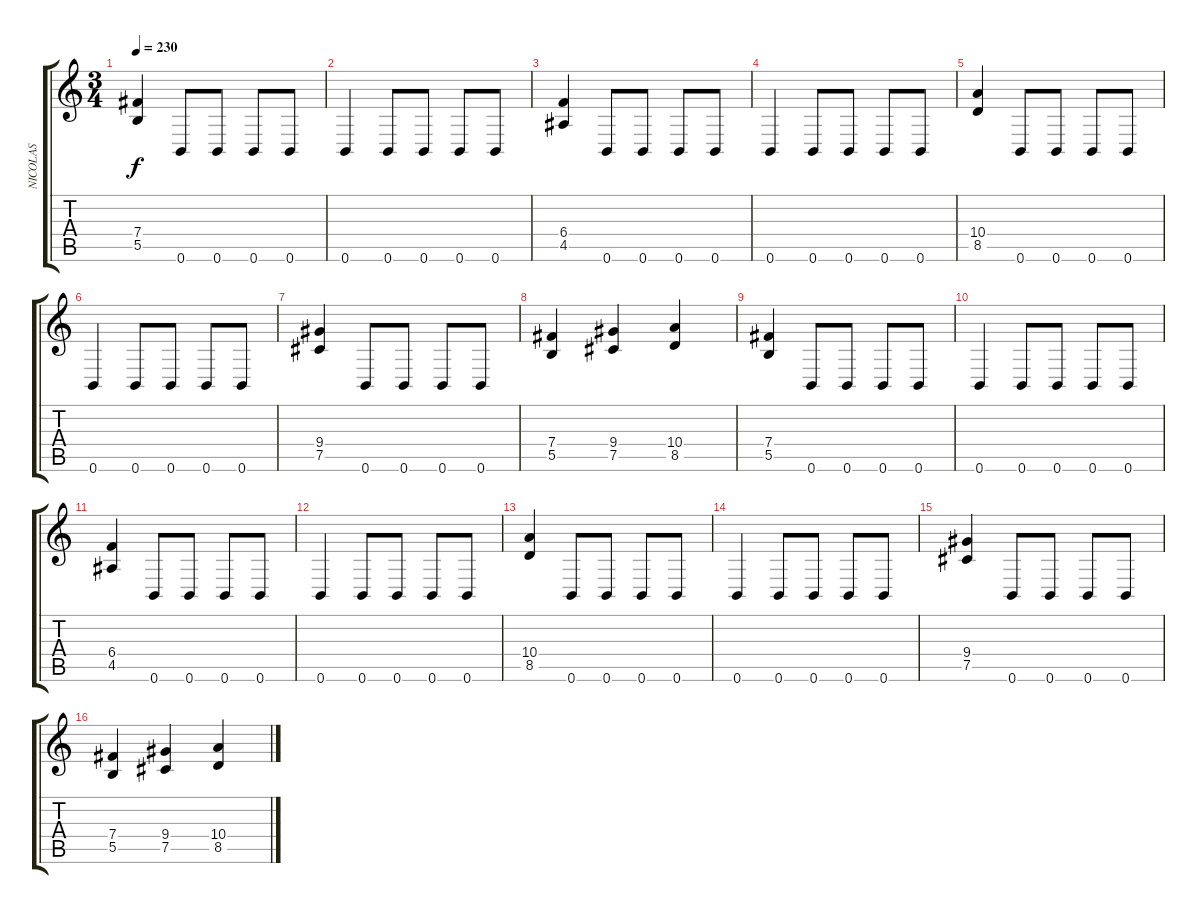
\track ("NICOLAS" "NICOLAS") {instrument overdrivenguitar}
\staff {score tabs}
\tuning (Db4 Ab3 E3 B2 Gb2 B1) {hide}
\ts (3 4)
\tempo 230
\clef g2
\ks c
(7.4 5.5).4{dy f} 0.6.8 0.6.8 0.6.8 0.6.8 |
0.6.4 0.6.8 0.6.8 0.6.8 0.6.8 |
(6.4 4.5).4 0.6.8 0.6.8 0.6.8 0.6.8 |
0.6.4 0.6.8 0.6.8 0.6.8 0.6.8 |
(10.4 8.5).4 0.6.8 0.6.8 0.6.8 0.6.8 |
0.6.4 0.6.8 0.6.8 0.6.8 0.6.8 |
(9.4 7.5).4 0.6.8 0.6.8 0.6.8 0.6.8 |
(7.4 5.5).4 (9.4 7.5).4 (10.4 8.5).4 |
(7.4 5.5).4 0.6.8 0.6.8 0.6.8 0.6.8 |
0.6.4 0.6.8 0.6.8 0.6.8 0.6.8 |
(6.4 4.5).4 0.6.8 0.6.8 0.6.8 0.6.8 |
0.6.4 0.6.8 0.6.8 0.6.8 0.6.8 |
(10.4 8.5).4 0.6.8 0.6.8 0.6.8 0.6.8 |
0.6.4 0.6.8 0.6.8 0.6.8 0.6.8 |
(9.4 7.5).4 0.6.8 0.6.8 0.6.8 0.6.8 |
(7.4 5.5).4 (9.4 7.5).4 (10.4 8.5).4
